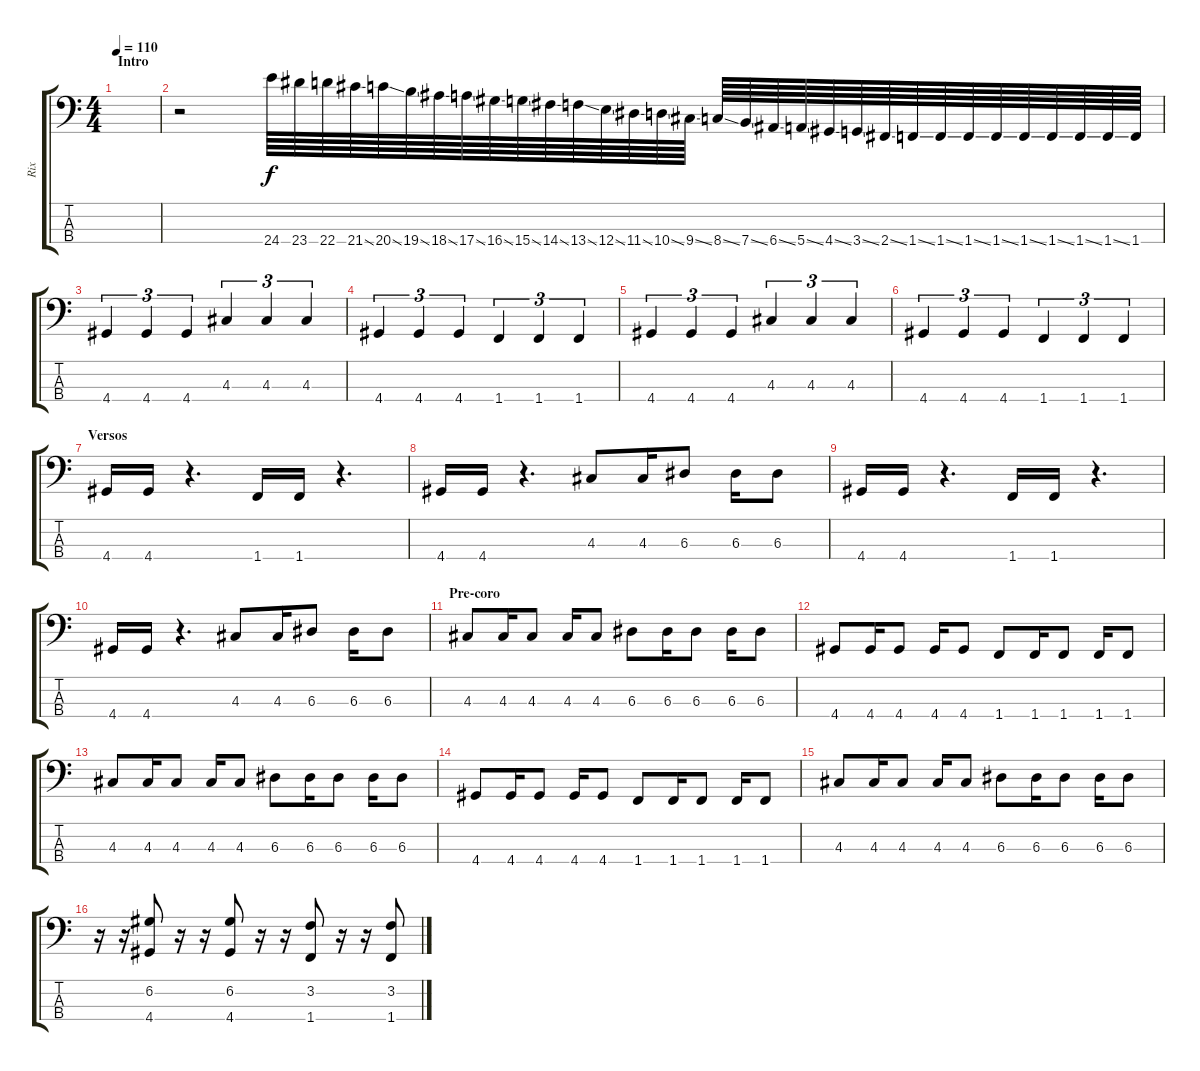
\track ("Rix" "Rix") {instrument electricbasspick}
\staff {score tabs}
\tuning (G2 D2 A1 E1) {hide}
\ts (4 4)
\section ("" "Intro")
\tempo 110
\clef f4
\ks c
|
r.2 24.4.64 23.4.64 22.4.64 21.4{ss}.64 20.4{ss}.64 19.4{ss}.64 18.4{ss}.64 17.4{ss}.64 16.4{ss}.64 15.4{ss}.64 14.4{ss}.64 13.4{ss}.64 12.4{ss}.64 11.4{ss}.64 10.4{ss}.64 9.4{ss}.64 8.4{ss}.64 7.4{ss}.64 6.4{ss}.64 5.4{ss}.64 4.4{ss}.64 3.4{ss}.64 2.4{ss}.64 1.4{ss}.64 1.4{ss}.64 1.4{ss}.64 1.4{ss}.64 1.4{ss}.64 1.4{ss}.64 1.4{ss}.64 1.4{ss}.64 1.4.64 |
4.4.4{tu (3 2)} 4.4.4{tu (3 2)} 4.4.4{tu (3 2)} 4.3.4{tu (3 2)} 4.3.4{tu (3 2)} 4.3.4{tu (3 2)} |
4.4.4{tu (3 2)} 4.4.4{tu (3 2)} 4.4.4{tu (3 2)} 1.4.4{tu (3 2)} 1.4.4{tu (3 2)} 1.4.4{tu (3 2)} |
4.4.4{tu (3 2)} 4.4.4{tu (3 2)} 4.4.4{tu (3 2)} 4.3.4{tu (3 2)} 4.3.4{tu (3 2)} 4.3.4{tu (3 2)} |
4.4.4{tu (3 2)} 4.4.4{tu (3 2)} 4.4.4{tu (3 2)} 1.4.4{tu (3 2)} 1.4.4{tu (3 2)} 1.4.4{tu (3 2)} |
\section ("" "Versos")
4.4.16 4.4.16 r.4{d} 1.4.16 1.4.16 r.4{d} |
4.4.16 4.4.16 r.4{d} 4.3.8 4.3.16 6.3.8 6.3.16 6.3.8 |
4.4.16 4.4.16 r.4{d} 1.4.16 1.4.16 r.4{d} |
4.4.16 4.4.16 r.4{d} 4.3.8 4.3.16 6.3.8 6.3.16 6.3.8 |
\section ("" "Pre-coro")
4.3.8 4.3.16 4.3.8 4.3.16 4.3.8 6.3.8 6.3.16 6.3.8 6.3.16 6.3.8 |
4.4.8 4.4.16 4.4.8 4.4.16 4.4.8 1.4.8 1.4.16 1.4.8 1.4.16 1.4.8 |
4.3.8 4.3.16 4.3.8 4.3.16 4.3.8 6.3.8 6.3.16 6.3.8 6.3.16 6.3.8 |
4.4.8 4.4.16 4.4.8 4.4.16 4.4.8 1.4.8 1.4.16 1.4.8 1.4.16 1.4.8 |
4.3.8 4.3.16 4.3.8 4.3.16 4.3.8 6.3.8 6.3.16 6.3.8 6.3.16 6.3.8 |
r.16 r.16 (6.2 4.4).8 r.16 r.16 (6.2 4.4).8 r.16 r.16 (3.2 1.4).8 r.16 r.16 (3.2 1.4).8
